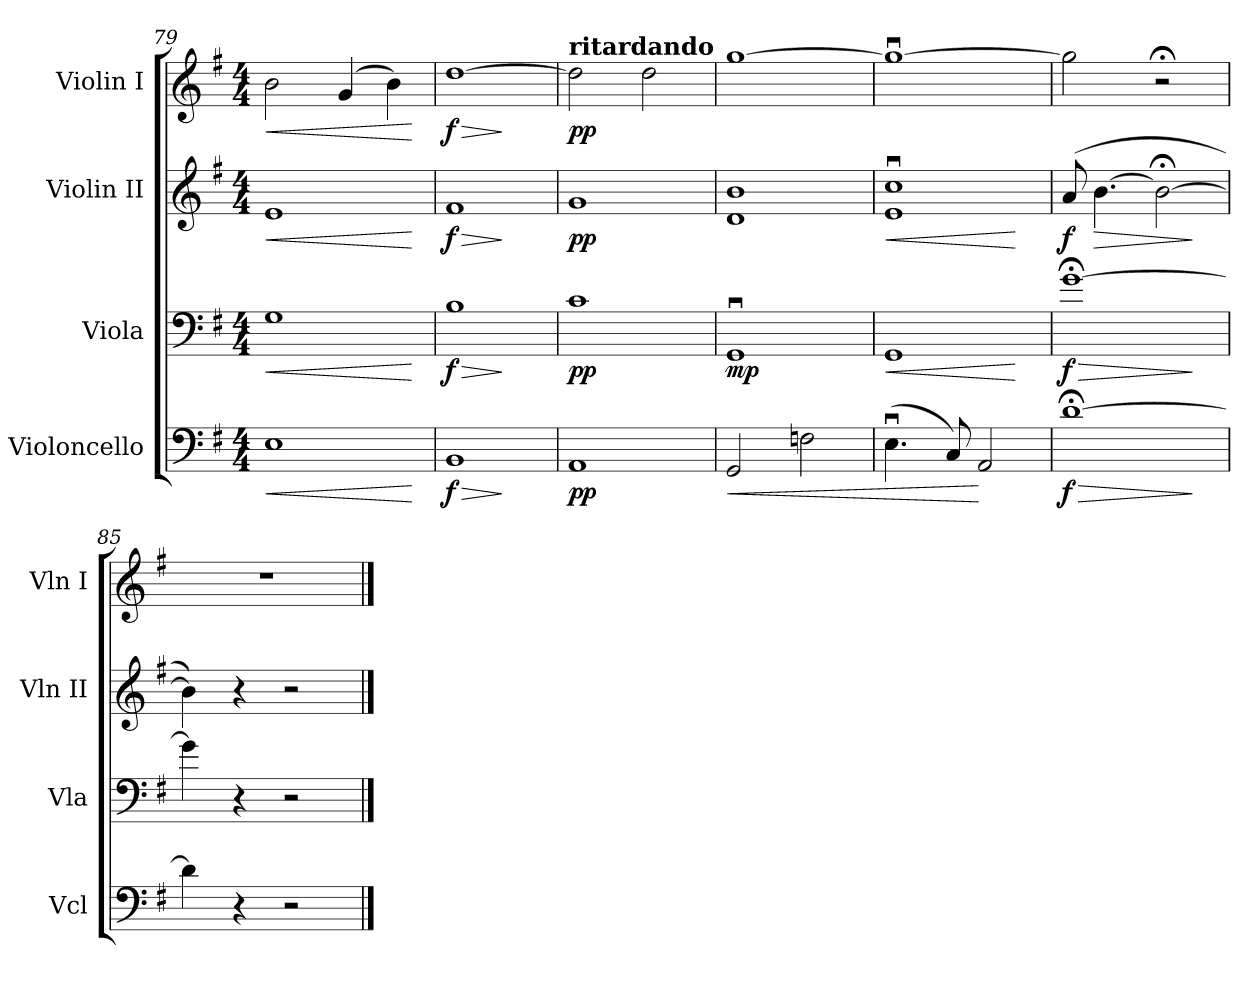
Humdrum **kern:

**kern	**dynam	**kern	**dynam	**kern	**dynam	**kern	**dynam
*part4	*part4	*part3	*part3	*part2	*part2	*part1	*part1
*staff4	*staff4	*staff3	*staff3	*staff2	*staff2	*staff1	*staff1
*I"Violoncello	*	*I"Viola	*	*I"Violin II	*	*I"Violin I	*
*I'Vcl	*	*I'Vla	*	*I'Vln II	*	*I'Vln I	*
*clefF4	*	*clefF4	*	*clefG2	*	*clefG2	*
*k[f#]	*	*k[f#]	*	*k[f#]	*	*k[f#]	*
*M4/4	*	*M4/4	*	*M4/4	*	*M4/4	*
=79	=79	=79	=79	=79	=79	=79	=79
!	!LO:HP:b	!	!LO:HP:b	!	!LO:HP:b	!	!LO:HP:b
1E	<	1G	<	1e	<	2b\	<
.	.	.	.	.	.	(4g/	.
.	.	.	.	.	.	4b\)	.
.	[	.	[	.	[	.	[
=80	=80	=80	=80	=80	=80	=80	=80
!	!LO:HP:b	!	!LO:HP:b	!	!LO:HP:b	!	!LO:HP:b
!	!LO:DY:n=1:b	!	!LO:DY:n=1:b	!	!LO:DY:n=1:b	!	!LO:DY:n=1:b
1BB	> f	1B	> f	1f#	> f	[1dd	> f
.	]	.	]	.	]	.	]
=81	=81	=81	=81	=81	=81	=81	=81
!	!	!	!	!	!	!LO:TX:a:B:t=ritardando	!
!	!LO:DY:b	!	!LO:DY:b	!	!LO:DY:b	!	!LO:DY:b
1AA	pp	1c	pp	1g	pp	2dd\]	pp
.	.	.	.	.	.	2dd\	.
!!LO:LB:g=z
=82	=82	=82	=82	=82	=82	=82	=82
!	!LO:HP:b	!	!LO:DY:b	!	!	!	!
2GG/	<	1GGu	mp	1d 1b	.	[1gg	.
2Fn\	.	.	.	.	.	.	.
=83	=83	=83	=83	=83	=83	=83	=83
!	!	!	!LO:HP:b	!	!LO:HP:b	!	!
(4.Eu\	.	1GG	<	1eu 1ccu	<	1ggu_	.
8C/)	.	.	.	.	.	.	.
2AA/	[	.	.	.	.	.	.
.	.	.	[	.	[	.	.
=84	=84	=84	=84	=84	=84	=84	=84
!	!LO:HP:b	!	!LO:HP:b	!	!	!	!
!	!LO:DY:n=1:b	!	!LO:DY:n=1:b	!	!LO:DY:b	!	!
[1d;<	> f	[1g;<	> f	(8a/	f	2gg\]	.
!	!	!	!	!	!LO:HP:b	!	!
.	.	.	.	[4.b\	>	.	.
.	.	.	.	2b;<\_	.	2r;<	.
.	]	.	]	.	]	.	.
=85	=85	=85	=85	=85	=85	=85	=85
4d\]	.	4g\]	.	4b\])	.	1r	.
4r	.	4r	.	4r	.	.	.
2r	.	2r	.	2r	.	.	.
==	==	==	==	==	==	==	==
*-	*-	*-	*-	*-	*-	*-	*-
